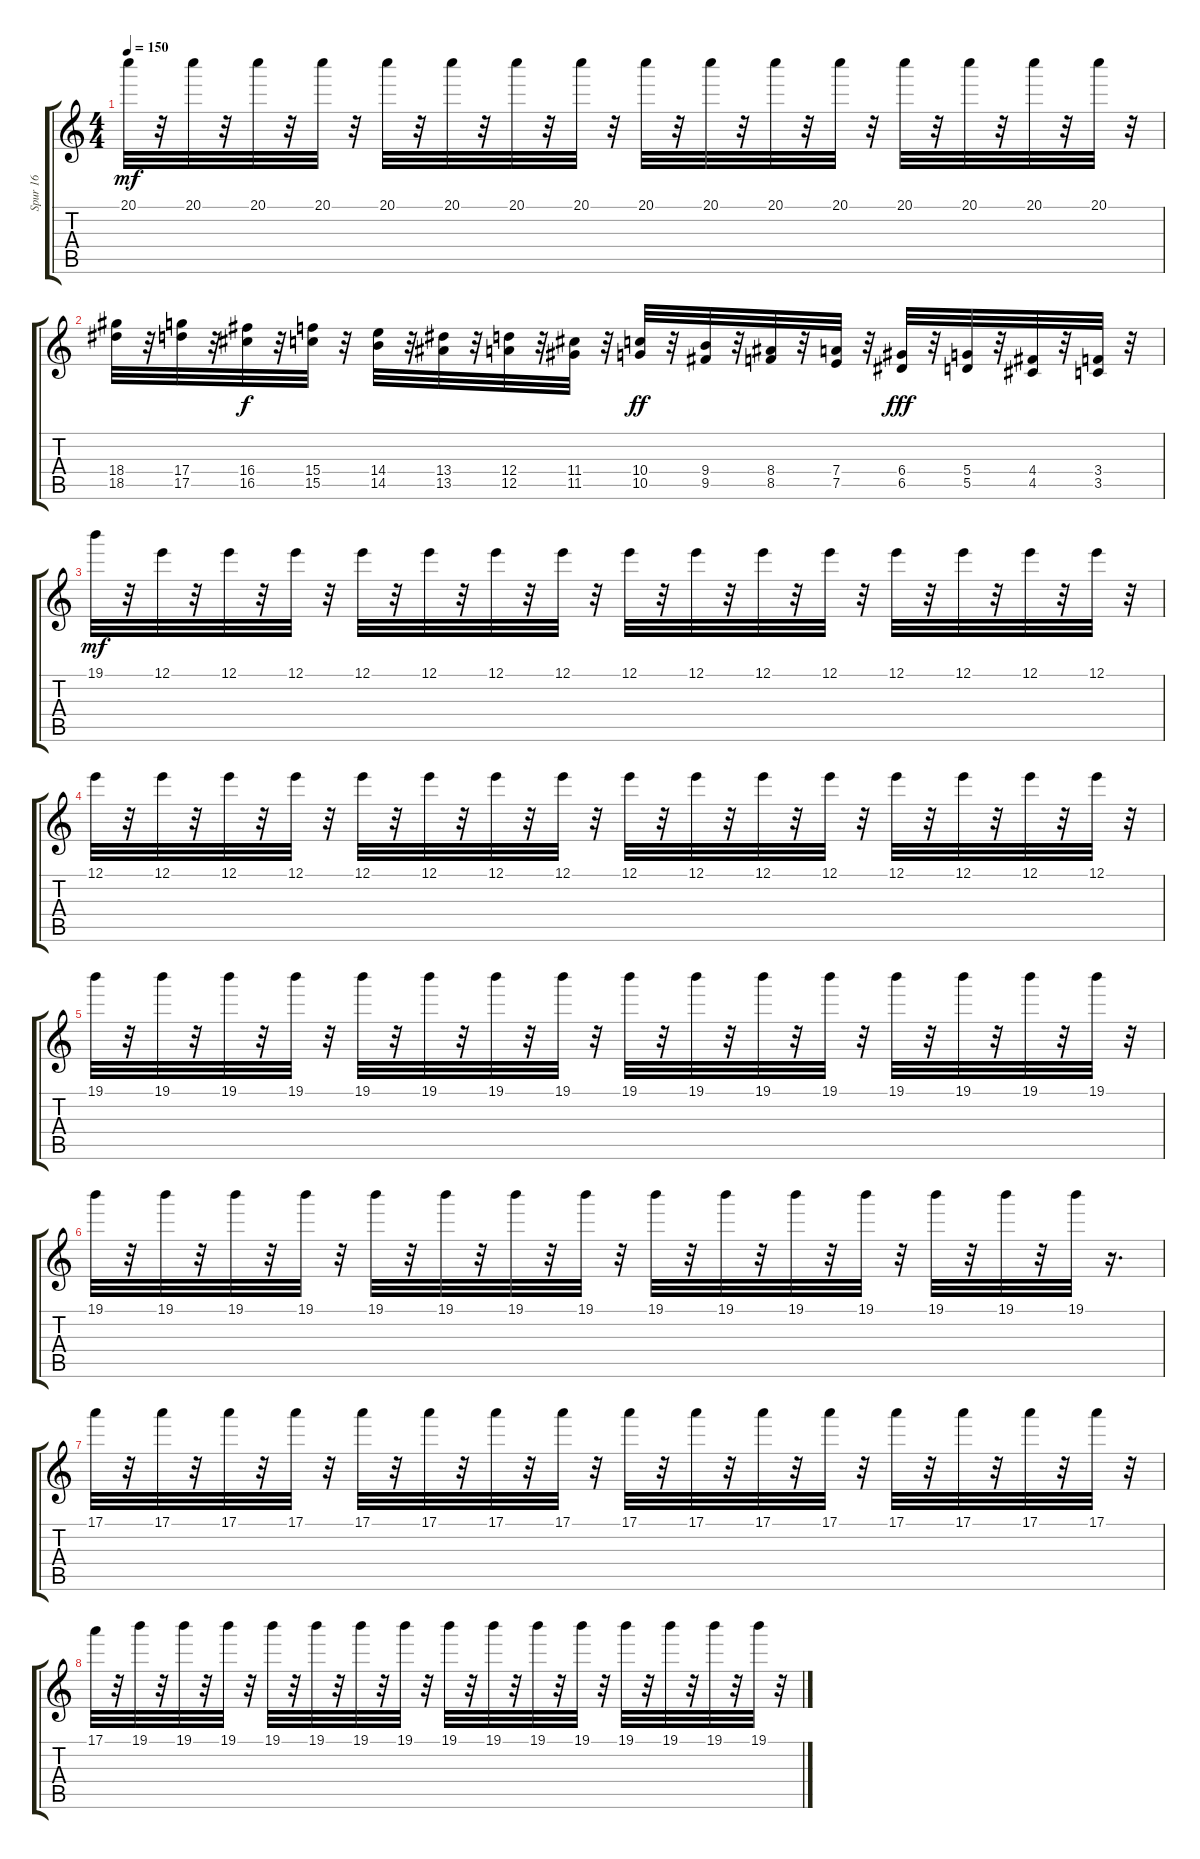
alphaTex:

\track ("Spur 16" "Spur 16") {instrument overdrivenguitar}
\staff {score tabs}
\tuning (E4 B3 G3 D3 A2 E2) {hide}
\ts (4 4)
\tempo 150
\clef g2
\ks c
20.1.32{dy mf} r.32 20.1.32 r.32 20.1.32 r.32 20.1.32 r.32 20.1.32 r.32 20.1.32 r.32 20.1.32 r.32 20.1.32 r.32 20.1.32 r.32 20.1.32 r.32 20.1.32 r.32 20.1.32 r.32 20.1.32 r.32 20.1.32 r.32 20.1.32 r.32 20.1.32 r.32 |
(18.4 18.5).32 r.32 (17.4 17.5).32 r.32 (16.4 16.5).32{dy f} r.32 (15.4 15.5).32 r.32 (14.4 14.5).32 r.32 (13.4 13.5).32 r.32 (12.4 12.5).32 r.32 (11.4 11.5).32 r.32 (10.4 10.5).32{dy ff} r.32 (9.4 9.5).32 r.32 (8.4 8.5).32 r.32 (7.4 7.5).32 r.32 (6.4 6.5).32{dy fff} r.32 (5.4 5.5).32 r.32 (4.4 4.5).32 r.32 (3.4 3.5).32 r.32 |
19.1.32{dy mf} r.32 12.1.32 r.32 12.1.32 r.32 12.1.32 r.32 12.1.32 r.32 12.1.32 r.32 12.1.32 r.32 12.1.32 r.32 12.1.32 r.32 12.1.32 r.32 12.1.32 r.32 12.1.32 r.32 12.1.32 r.32 12.1.32 r.32 12.1.32 r.32 12.1.32 r.32 |
12.1.32 r.32 12.1.32 r.32 12.1.32 r.32 12.1.32 r.32 12.1.32 r.32 12.1.32 r.32 12.1.32 r.32 12.1.32 r.32 12.1.32 r.32 12.1.32 r.32 12.1.32 r.32 12.1.32 r.32 12.1.32 r.32 12.1.32 r.32 12.1.32 r.32 12.1.32 r.32 |
19.1.32 r.32 19.1.32 r.32 19.1.32 r.32 19.1.32 r.32 19.1.32 r.32 19.1.32 r.32 19.1.32 r.32 19.1.32 r.32 19.1.32 r.32 19.1.32 r.32 19.1.32 r.32 19.1.32 r.32 19.1.32 r.32 19.1.32 r.32 19.1.32 r.32 19.1.32 r.32 |
19.1.32 r.32 19.1.32 r.32 19.1.32 r.32 19.1.32 r.32 19.1.32 r.32 19.1.32 r.32 19.1.32 r.32 19.1.32 r.32 19.1.32 r.32 19.1.32 r.32 19.1.32 r.32 19.1.32 r.32 19.1.32 r.32 19.1.32 r.32 19.1.32 r.16{d} |
17.1.32 r.32 17.1.32 r.32 17.1.32 r.32 17.1.32 r.32 17.1.32 r.32 17.1.32 r.32 17.1.32 r.32 17.1.32 r.32 17.1.32 r.32 17.1.32 r.32 17.1.32 r.32 17.1.32 r.32 17.1.32 r.32 17.1.32 r.32 17.1.32 r.32 17.1.32 r.32 |
17.1.32 r.32 19.1.32 r.32 19.1.32 r.32 19.1.32 r.32 19.1.32 r.32 19.1.32 r.32 19.1.32 r.32 19.1.32 r.32 19.1.32 r.32 19.1.32 r.32 19.1.32 r.32 19.1.32 r.32 19.1.32 r.32 19.1.32 r.32 19.1.32 r.32 19.1.32 r.32
